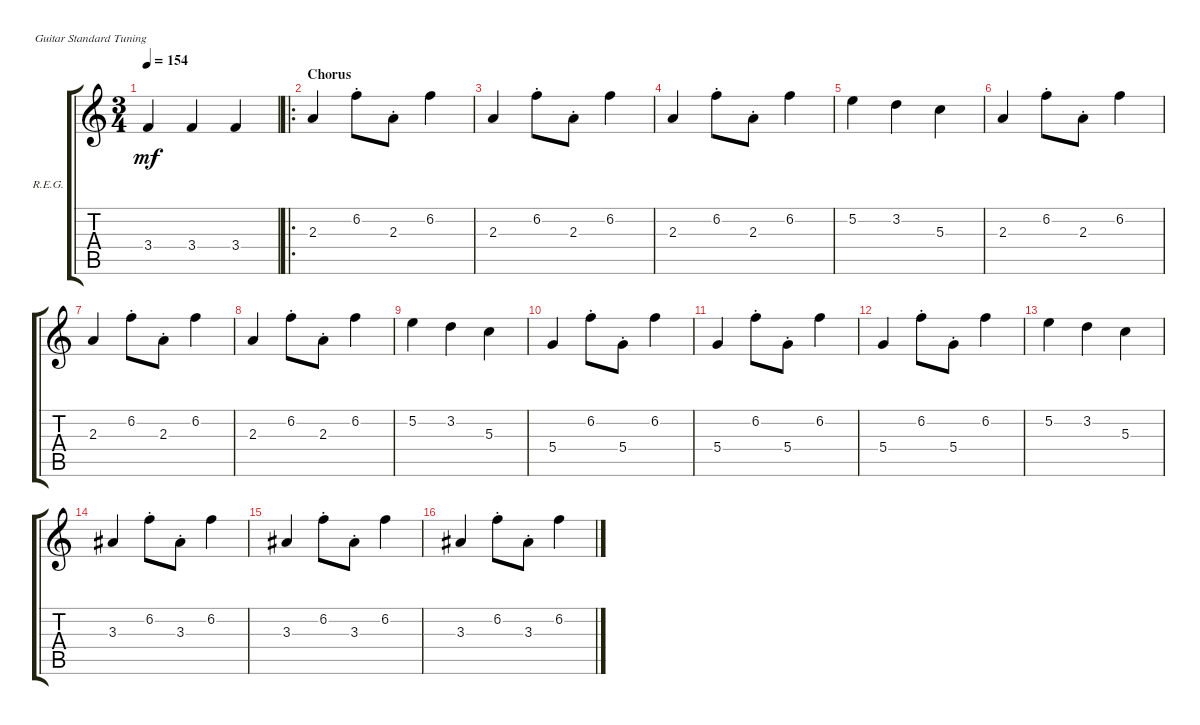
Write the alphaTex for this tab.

\defaultSystemsLayout 4
\bracketExtendMode groupsimilarinstruments
\firstSystemTrackNameOrientation horizontal
\otherSystemsTrackNameOrientation horizontal
\track ("Rhythm Electric Guitar" "R.E.G.") {multiBarRest instrument electricguitarclean}
\staff {score tabs}
\tuning (E4 B3 G3 D3 A2 E2)
\ts (3 4)
\tempo 154
\clef g2
\ks c
3.4.4{lyrics (0 "") lyrics (1 "") lyrics (2 "") lyrics (3 "") lyrics (4 "") dy mf} 3.4.4{lyrics (0 "") lyrics (1 "") lyrics (2 "") lyrics (3 "") lyrics (4 "")} 3.4.4{lyrics (0 "") lyrics (1 "") lyrics (2 "") lyrics (3 "") lyrics (4 "")} |
\ro
\section ("" "Chorus")
2.3.4{lyrics (0 "") lyrics (1 "") lyrics (2 "") lyrics (3 "") lyrics (4 "")} 6.2{st}.8{lyrics (0 "") lyrics (1 "") lyrics (2 "") lyrics (3 "") lyrics (4 "")} 2.3{st}.8{lyrics (0 "") lyrics (1 "") lyrics (2 "") lyrics (3 "") lyrics (4 "")} 6.2.4{lyrics (0 "") lyrics (1 "") lyrics (2 "") lyrics (3 "") lyrics (4 "")} |
2.3.4{lyrics (0 "") lyrics (1 "") lyrics (2 "") lyrics (3 "") lyrics (4 "")} 6.2{st}.8{lyrics (0 "") lyrics (1 "") lyrics (2 "") lyrics (3 "") lyrics (4 "")} 2.3{st}.8{lyrics (0 "") lyrics (1 "") lyrics (2 "") lyrics (3 "") lyrics (4 "")} 6.2.4{lyrics (0 "") lyrics (1 "") lyrics (2 "") lyrics (3 "") lyrics (4 "")} |
2.3.4{lyrics (0 "") lyrics (1 "") lyrics (2 "") lyrics (3 "") lyrics (4 "")} 6.2{st}.8{lyrics (0 "") lyrics (1 "") lyrics (2 "") lyrics (3 "") lyrics (4 "")} 2.3{st}.8{lyrics (0 "") lyrics (1 "") lyrics (2 "") lyrics (3 "") lyrics (4 "")} 6.2.4{lyrics (0 "") lyrics (1 "") lyrics (2 "") lyrics (3 "") lyrics (4 "")} |
5.2.4{lyrics (0 "") lyrics (1 "") lyrics (2 "") lyrics (3 "") lyrics (4 "")} 3.2.4{lyrics (0 "") lyrics (1 "") lyrics (2 "") lyrics (3 "") lyrics (4 "")} 5.3.4{lyrics (0 "") lyrics (1 "") lyrics (2 "") lyrics (3 "") lyrics (4 "")} |
2.3.4{lyrics (0 "") lyrics (1 "") lyrics (2 "") lyrics (3 "") lyrics (4 "")} 6.2{st}.8{lyrics (0 "") lyrics (1 "") lyrics (2 "") lyrics (3 "") lyrics (4 "")} 2.3{st}.8{lyrics (0 "") lyrics (1 "") lyrics (2 "") lyrics (3 "") lyrics (4 "")} 6.2.4{lyrics (0 "") lyrics (1 "") lyrics (2 "") lyrics (3 "") lyrics (4 "")} |
2.3.4{lyrics (0 "") lyrics (1 "") lyrics (2 "") lyrics (3 "") lyrics (4 "")} 6.2{st}.8{lyrics (0 "") lyrics (1 "") lyrics (2 "") lyrics (3 "") lyrics (4 "")} 2.3{st}.8{lyrics (0 "") lyrics (1 "") lyrics (2 "") lyrics (3 "") lyrics (4 "")} 6.2.4{lyrics (0 "") lyrics (1 "") lyrics (2 "") lyrics (3 "") lyrics (4 "")} |
2.3.4{lyrics (0 "") lyrics (1 "") lyrics (2 "") lyrics (3 "") lyrics (4 "")} 6.2{st}.8{lyrics (0 "") lyrics (1 "") lyrics (2 "") lyrics (3 "") lyrics (4 "")} 2.3{st}.8{lyrics (0 "") lyrics (1 "") lyrics (2 "") lyrics (3 "") lyrics (4 "")} 6.2.4{lyrics (0 "") lyrics (1 "") lyrics (2 "") lyrics (3 "") lyrics (4 "")} |
5.2.4{lyrics (0 "") lyrics (1 "") lyrics (2 "") lyrics (3 "") lyrics (4 "")} 3.2.4{lyrics (0 "") lyrics (1 "") lyrics (2 "") lyrics (3 "") lyrics (4 "")} 5.3.4{lyrics (0 "") lyrics (1 "") lyrics (2 "") lyrics (3 "") lyrics (4 "")} |
5.4.4{lyrics (0 "") lyrics (1 "") lyrics (2 "") lyrics (3 "") lyrics (4 "")} 6.2{st}.8{lyrics (0 "") lyrics (1 "") lyrics (2 "") lyrics (3 "") lyrics (4 "")} 5.4{st}.8{lyrics (0 "") lyrics (1 "") lyrics (2 "") lyrics (3 "") lyrics (4 "")} 6.2.4{lyrics (0 "") lyrics (1 "") lyrics (2 "") lyrics (3 "") lyrics (4 "")} |
5.4.4{lyrics (0 "") lyrics (1 "") lyrics (2 "") lyrics (3 "") lyrics (4 "")} 6.2{st}.8{lyrics (0 "") lyrics (1 "") lyrics (2 "") lyrics (3 "") lyrics (4 "")} 5.4{st}.8{lyrics (0 "") lyrics (1 "") lyrics (2 "") lyrics (3 "") lyrics (4 "")} 6.2.4{lyrics (0 "") lyrics (1 "") lyrics (2 "") lyrics (3 "") lyrics (4 "")} |
5.4.4{lyrics (0 "") lyrics (1 "") lyrics (2 "") lyrics (3 "") lyrics (4 "")} 6.2{st}.8{lyrics (0 "") lyrics (1 "") lyrics (2 "") lyrics (3 "") lyrics (4 "")} 5.4{st}.8{lyrics (0 "") lyrics (1 "") lyrics (2 "") lyrics (3 "") lyrics (4 "")} 6.2.4{lyrics (0 "") lyrics (1 "") lyrics (2 "") lyrics (3 "") lyrics (4 "")} |
5.2.4{lyrics (0 "") lyrics (1 "") lyrics (2 "") lyrics (3 "") lyrics (4 "")} 3.2.4{lyrics (0 "") lyrics (1 "") lyrics (2 "") lyrics (3 "") lyrics (4 "")} 5.3.4{lyrics (0 "") lyrics (1 "") lyrics (2 "") lyrics (3 "") lyrics (4 "")} |
3.3.4{lyrics (0 "") lyrics (1 "") lyrics (2 "") lyrics (3 "") lyrics (4 "")} 6.2{st}.8{lyrics (0 "") lyrics (1 "") lyrics (2 "") lyrics (3 "") lyrics (4 "")} 3.3{st}.8{lyrics (0 "") lyrics (1 "") lyrics (2 "") lyrics (3 "") lyrics (4 "")} 6.2.4{lyrics (0 "") lyrics (1 "") lyrics (2 "") lyrics (3 "") lyrics (4 "")} |
3.3.4{lyrics (0 "") lyrics (1 "") lyrics (2 "") lyrics (3 "") lyrics (4 "")} 6.2{st}.8{lyrics (0 "") lyrics (1 "") lyrics (2 "") lyrics (3 "") lyrics (4 "")} 3.3{st}.8{lyrics (0 "") lyrics (1 "") lyrics (2 "") lyrics (3 "") lyrics (4 "")} 6.2.4{lyrics (0 "") lyrics (1 "") lyrics (2 "") lyrics (3 "") lyrics (4 "")} |
3.3.4{lyrics (0 "") lyrics (1 "") lyrics (2 "") lyrics (3 "") lyrics (4 "")} 6.2{st}.8{lyrics (0 "") lyrics (1 "") lyrics (2 "") lyrics (3 "") lyrics (4 "")} 3.3{st}.8{lyrics (0 "") lyrics (1 "") lyrics (2 "") lyrics (3 "") lyrics (4 "")} 6.2.4{lyrics (0 "") lyrics (1 "") lyrics (2 "") lyrics (3 "") lyrics (4 "")}
